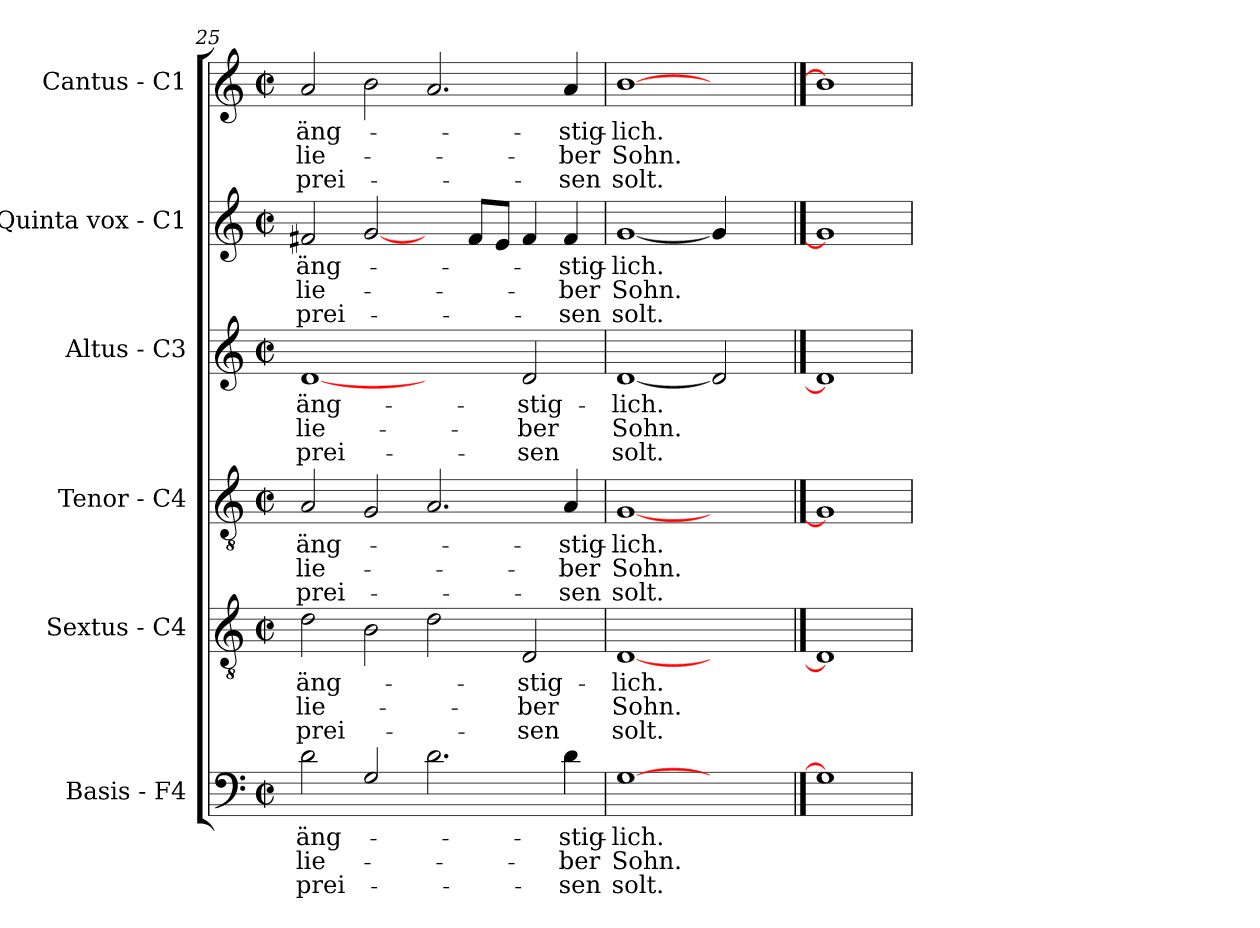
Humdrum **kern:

**kern	**text	**text	**text	**kern	**text	**text	**text	**kern	**text	**text	**text	**kern	**text	**text	**text	**kern	**text	**text	**text	**kern	**text	**text	**text
*part6	*part6	*part6	*part6	*part5	*part5	*part5	*part5	*part4	*part4	*part4	*part4	*part3	*part3	*part3	*part3	*part2	*part2	*part2	*part2	*part1	*part1	*part1	*part1
*staff6	*staff6	*staff6	*staff6	*staff5	*staff5	*staff5	*staff5	*staff4	*staff4	*staff4	*staff4	*staff3	*staff3	*staff3	*staff3	*staff2	*staff2	*staff2	*staff2	*staff1	*staff1	*staff1	*staff1
*I"Basis - F4	*	*	*	*I"Sextus - C4	*	*	*	*I"Tenor - C4	*	*	*	*I"Altus - C3	*	*	*	*I"Quinta vox - C1	*	*	*	*I"Cantus - C1	*	*	*
*clefF4	*	*	*	*clefGv2	*	*	*	*clefGv2	*	*	*	*clefG2	*	*	*	*clefG2	*	*	*	*clefG2	*	*	*
*ITrd8c14	*	*	*	*	*	*	*	*	*	*	*	*	*	*	*	*	*	*	*	*	*	*	*
*k[]	*	*	*	*k[]	*	*	*	*k[]	*	*	*	*k[]	*	*	*	*k[]	*	*	*	*k[]	*	*	*
*C:	*	*	*	*C:	*	*	*	*C:	*	*	*	*C:	*	*	*	*C:	*	*	*	*C:	*	*	*
*M2/2	*	*	*	*M2/2	*	*	*	*M2/2	*	*	*	*M2/2	*	*	*	*M2/2	*	*	*	*M2/2	*	*	*
*met(c|)	*	*	*	*met(c|)	*	*	*	*met(c|)	*	*	*	*met(c|)	*	*	*	*met(c|)	*	*	*	*met(c|)	*	*	*
=25	=25	=25	=25	=25	=25	=25	=25	=25	=25	=25	=25	=25	=25	=25	=25	=25	=25	=25	=25	=25	=25	=25	=25
!	!LO:LY:b	!LO:LY:b	!LO:LY:b	!	!LO:LY:b	!LO:LY:b	!LO:LY:b	!	!LO:LY:b	!LO:LY:b	!LO:LY:b	!	!LO:LY:b	!LO:LY:b	!LO:LY:b	!	!LO:LY:b	!LO:LY:b	!LO:LY:b	!	!LO:LY:b	!LO:LY:b	!LO:LY:b
2D\	äng-	lie-	prei-	2d\	äng-	lie-	prei-	2A/	äng-	lie-	prei-	[1d	äng-	lie-	prei-	2f#X/	äng-	lie-	prei-	2a/	äng-	lie-	prei-
2GG/	.	.	.	2B\	.	.	.	2G/	.	.	.	.	.	.	.	[2g/	.	.	.	2b\	.	.	.
2.D\	.	.	.	2d\	.	.	.	2.A/	.	.	.	2ryy	.	.	.	4ryy	.	.	.	2.a/	.	.	.
.	.	.	.	.	.	.	.	.	.	.	.	.	.	.	.	8f#/L	.	.	.	.	.	.	.
.	.	.	.	.	.	.	.	.	.	.	.	.	.	.	.	8e/J	.	.	.	.	.	.	.
!	!	!	!	!	!LO:LY:b	!LO:LY:b	!LO:LY:b	!	!	!	!	!	!LO:LY:b	!LO:LY:b	!LO:LY:b	!	!	!	!	!	!	!	!
.	.	.	.	2D/	-stig-	-ber	-sen	.	.	.	.	2d/	-stig-	-ber	-sen	4f#/	.	.	.	.	.	.	.
!	!LO:LY:b	!LO:LY:b	!LO:LY:b	!	!	!	!	!	!LO:LY:b	!LO:LY:b	!LO:LY:b	!	!	!	!	!	!LO:LY:b	!LO:LY:b	!LO:LY:b	!	!LO:LY:b	!LO:LY:b	!LO:LY:b
4D\	-stig-	-ber	-sen	.	.	.	.	4A/	-stig-	-ber	-sen	.	.	.	.	4f#/	-stig-	-ber	-sen	4a/	-stig-	-ber	-sen
=26	=26	=26	=26	=26	=26	=26	=26	=26	=26	=26	=26	=26	=26	=26	=26	=26	=26	=26	=26	=26	=26	=26	=26
!	!LO:LY:b	!LO:LY:b	!LO:LY:b	!	!LO:LY:b	!LO:LY:b	!LO:LY:b	!	!LO:LY:b	!LO:LY:b	!LO:LY:b	!	!LO:LY:b	!LO:LY:b	!LO:LY:b	!	!LO:LY:b	!LO:LY:b	!LO:LY:b	!	!LO:LY:b	!LO:LY:b	!LO:LY:b
[1GG	-lich.	Sohn.	solt.	[1D	-lich.	Sohn.	solt.	[1G	-lich.	Sohn.	solt.	[1d	-lich.	Sohn.	solt.	[1g	-lich.	Sohn.	solt.	[1b	-lich.	Sohn.	solt.
2ryy	.	.	.	2ryy	.	.	.	2ryy	.	.	.	2d]	.	.	.	4g/]	.	.	.	2ryy	.	.	.
.	.	.	.	.	.	.	.	.	.	.	.	.	.	.	.	4ryy	.	.	.	.	.	.	.
==27	==27	==27	==27	==27	==27	==27	==27	==27	==27	==27	==27	==27	==27	==27	==27	==27	==27	==27	==27	==27	==27	==27	==27
1GG]	.	.	.	1D]	.	.	.	1G]	.	.	.	1d]	.	.	.	1g]	.	.	.	1b]	.	.	.
=	=	=	=	=	=	=	=	=	=	=	=	=	=	=	=	=	=	=	=	=	=	=	=
*-	*-	*-	*-	*-	*-	*-	*-	*-	*-	*-	*-	*-	*-	*-	*-	*-	*-	*-	*-	*-	*-	*-	*-
